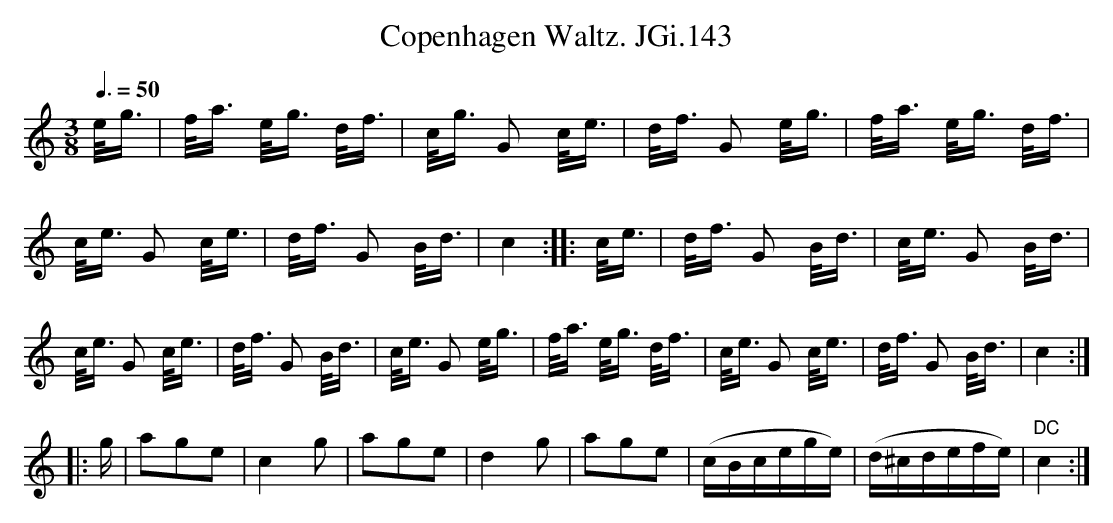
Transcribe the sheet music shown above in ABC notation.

X:1
T:Copenhagen Waltz. JGi.143
M:3/8
L:1/16
Q:3/8=50
K:C
e<g|f<a e<g d<f|c<g G2 c<e|d<f G2 e<g|f<a e<g d<f|
c<e G2 c<e|d<f G2 B<d|c4::c<e|d<f G2 B<d|c<e G2 B<d|
c<e G2 c<e|d<f G2 B<d|c<e G2 e<g|f<a e<g d<f|c<e G2 c<e|d<f G2 B<d|c4:|
|:g|a2g2e2|c4g2|a2g2e2|d4g2|a2g2e2|(cBcege)|(d^cdefe)|"DC"c4:|
